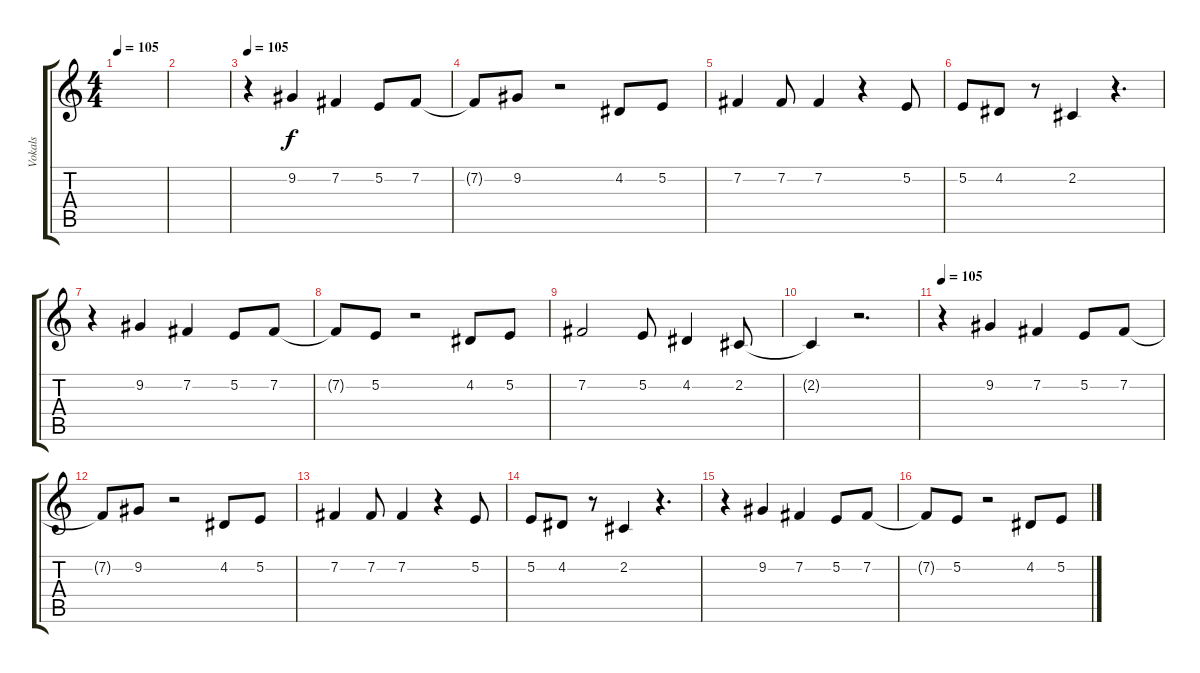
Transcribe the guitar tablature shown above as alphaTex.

\track ("Vokals" "Vokals") {instrument altosax}
\staff {score tabs}
\tuning (E4 B3 G3 D3 A2 E2) {hide}
\ts (4 4)
\tempo 105
\clef g2
\ks c
|
|
\tempo 105
r.4{instrument choiraahs} 9.2.4 7.2.4 5.2.8 7.2.8 |
7.2{t}.8 9.2.8 r.2 4.2.8 5.2.8 |
7.2.4 7.2.8 7.2.4 r.4 5.2.8 |
5.2.8 4.2.8 r.8 2.2.4 r.4{d} |
r.4{instrument choiraahs} 9.2.4 7.2.4 5.2.8 7.2.8 |
7.2{t}.8 5.2.8 r.2 4.2.8 5.2.8 |
7.2.2 5.2.8 4.2.4 2.2.8 |
2.2{t}.4 r.2{d} |
\tempo 105
r.4{instrument choiraahs} 9.2.4 7.2.4 5.2.8 7.2.8 |
7.2{t}.8 9.2.8 r.2 4.2.8 5.2.8 |
7.2.4 7.2.8 7.2.4 r.4 5.2.8 |
5.2.8 4.2.8 r.8 2.2.4 r.4{d} |
r.4{instrument choiraahs} 9.2.4 7.2.4 5.2.8 7.2.8 |
7.2{t}.8 5.2.8 r.2 4.2.8 5.2.8
